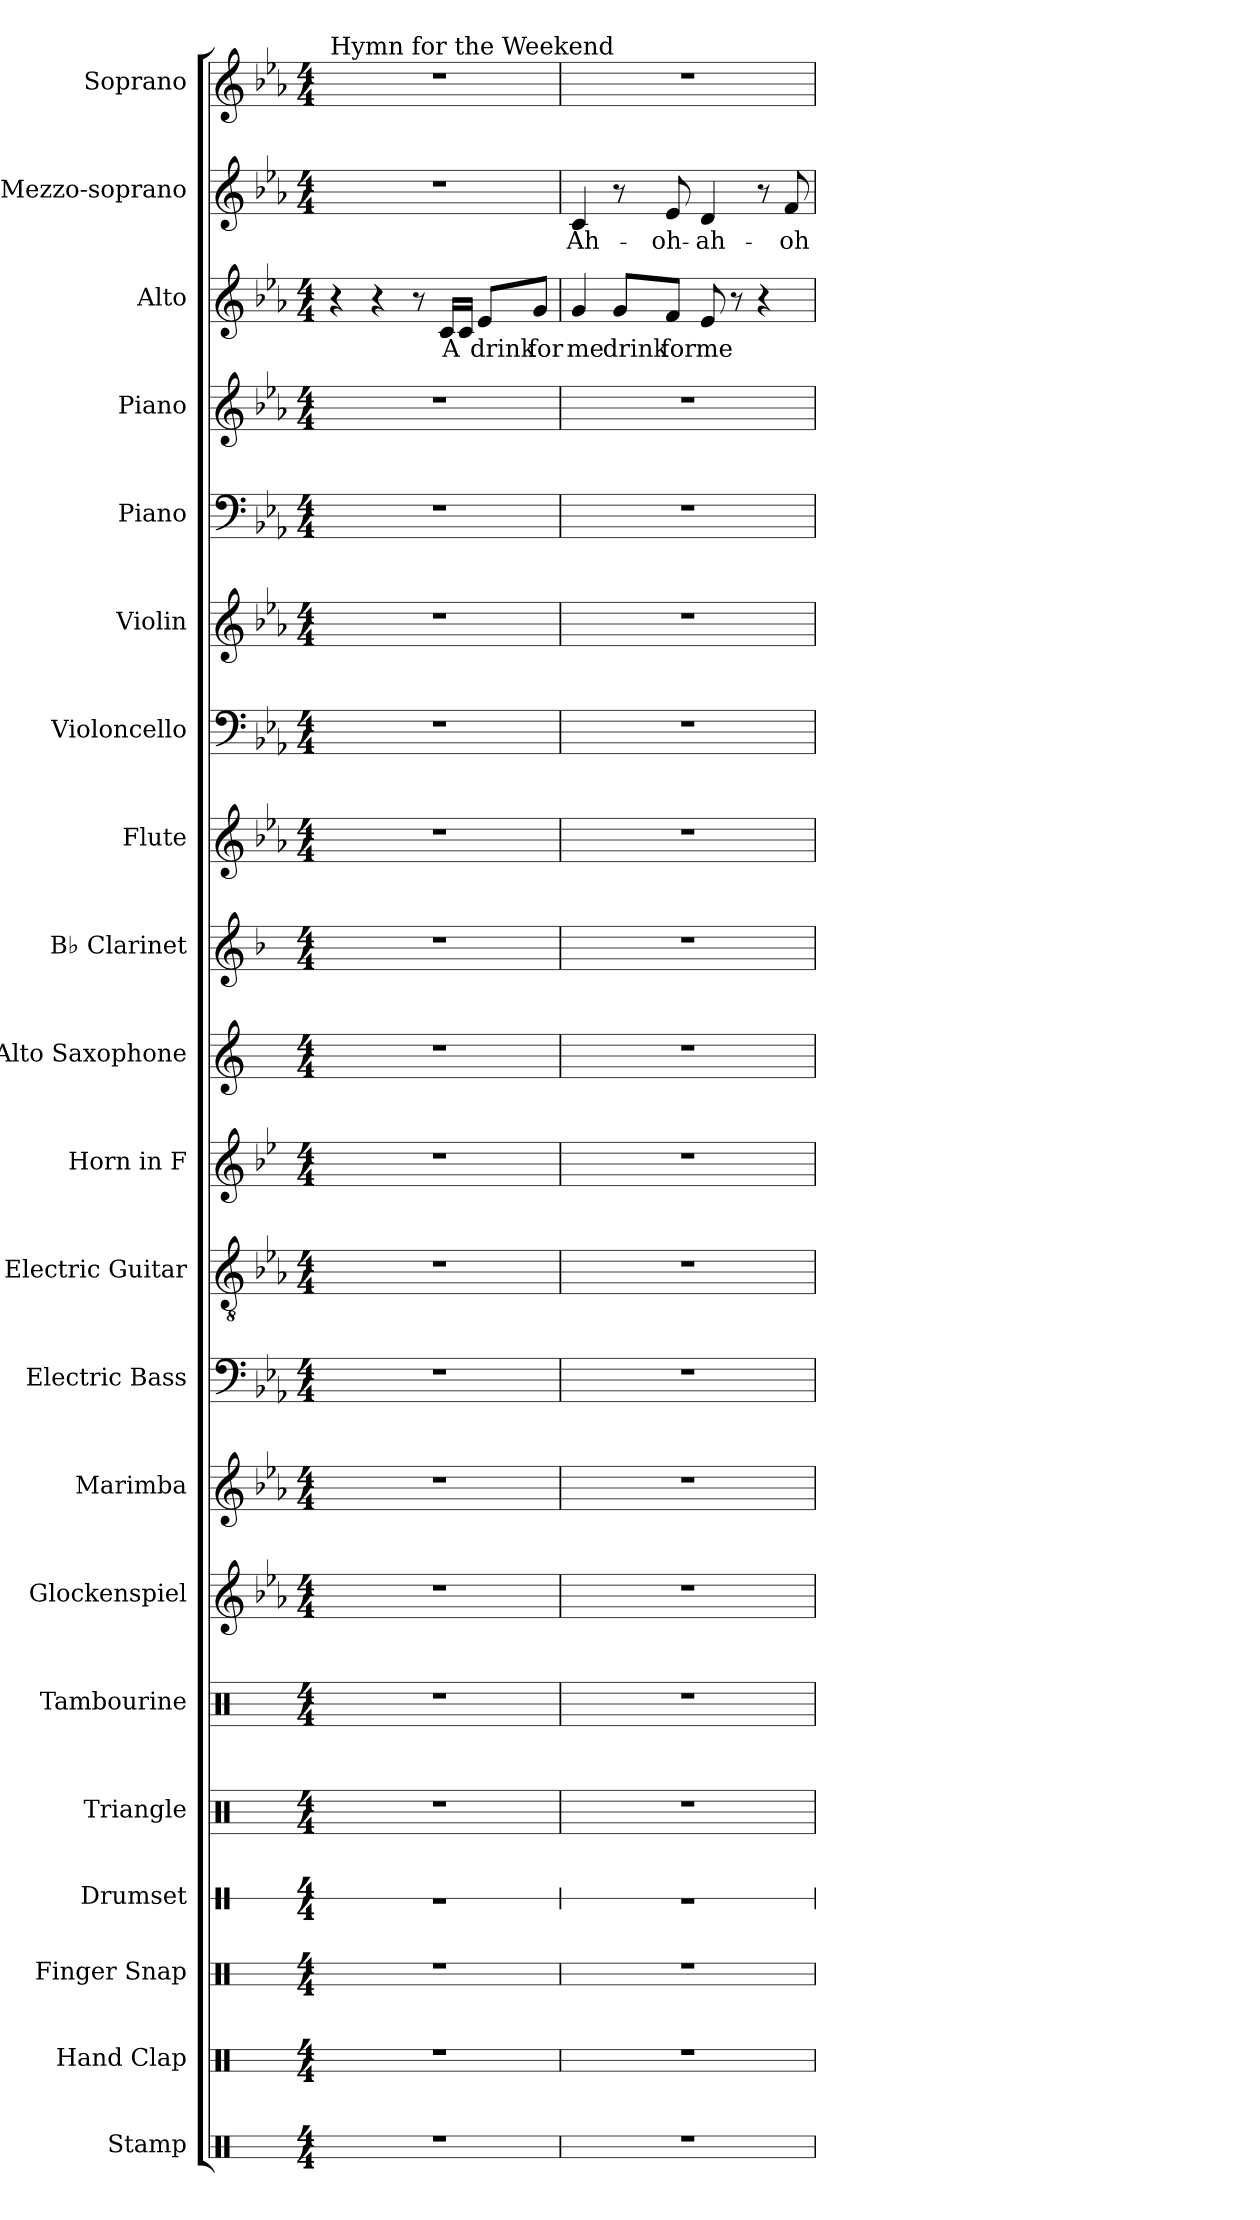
**kern	**kern	**kern	**kern	**kern	**kern	**kern	**kern	**kern	**kern	**kern	**kern	**kern	**kern	**kern	**kern	**kern	**kern	**kern	**text	**kern	**text	**kern
*part21	*part20	*part19	*part18	*part17	*part16	*part15	*part14	*part13	*part12	*part11	*part10	*part9	*part8	*part7	*part6	*part5	*part4	*part3	*part3	*part2	*part2	*part1
*staff21	*staff20	*staff19	*staff18	*staff17	*staff16	*staff15	*staff14	*staff13	*staff12	*staff11	*staff10	*staff9	*staff8	*staff7	*staff6	*staff5	*staff4	*staff3	*staff3	*staff2	*staff2	*staff1
*I"Stamp	*I"Hand Clap	*I"Finger Snap	*I"Drumset	*I"Triangle	*I"Tambourine	*I"Glockenspiel	*I"Marimba	*I"Electric Bass	*I"Electric Guitar	*I"Horn in F	*I"Alto Saxophone	*I"B♭ Clarinet	*I"Flute	*I"Violoncello	*I"Violin	*I"Piano	*I"Piano	*I"Alto	*	*I"Mezzo-soprano	*	*I"Soprano
*I'Sta.	*I'Hd. Clp.	*I'Fi. Sna.	*I'D. Set	*I'Trgl.	*I'Tamb.	*I'Glock.	*I'Mrm.	*I'El. B.	*I'El. Guit.	*	*I'A. Sax.	*I'B♭ Cl.	*I'Fl.	*I'Vc.	*I'Vln.	*I'Pno.	*I'Pno.	*I'A.	*	*I'Mzs.	*	*I'S.
*stria3	*stria3	*stria3	*stria1	*	*	*	*	*	*	*	*	*	*	*	*	*	*	*	*	*	*	*
*clefX	*clefX	*clefX	*clefX	*clefX	*clefX	*clefG2	*clefG2	*clefF4	*clefGv2	*clefG2	*clefG2	*clefG2	*clefG2	*clefF4	*clefG2	*clefF4	*clefG2	*clefG2	*	*clefG2	*	*clefG2
*	*	*	*	*	*	*ITrd-14c-24	*	*ITrd7c12	*	*ITrd4c7	*ITrd5c9	*ITrd1c2	*	*	*	*	*	*	*	*	*	*
*k[]	*k[]	*k[]	*k[]	*k[]	*k[]	*k[b-e-a-]	*k[b-e-a-]	*k[b-e-a-]	*k[b-e-a-]	*k[b-e-a-]	*k[b-e-a-]	*k[b-e-a-]	*k[b-e-a-]	*k[b-e-a-]	*k[b-e-a-]	*k[b-e-a-]	*k[b-e-a-]	*k[b-e-a-]	*	*k[b-e-a-]	*	*k[b-e-a-]
*M4/4	*M4/4	*M4/4	*M4/4	*M4/4	*M4/4	*M4/4	*M4/4	*M4/4	*M4/4	*M4/4	*M4/4	*M4/4	*M4/4	*M4/4	*M4/4	*M4/4	*M4/4	*M4/4	*	*M4/4	*	*M4/4
*MM85	*MM85	*MM85	*MM85	*MM85	*MM85	*MM85	*MM85	*MM85	*MM85	*MM85	*MM85	*MM85	*MM85	*MM85	*MM85	*MM85	*MM85	*MM85	*	*MM85	*	*MM85
=1	=1	=1	=1	=1	=1	=1	=1	=1	=1	=1	=1	=1	=1	=1	=1	=1	=1	=1	=1	=1	=1	=1
!	!	!	!	!	!	!	!	!	!	!	!	!	!	!	!	!	!	!	!	!	!	!LO:TX:a:t=Hymn for the Weekend
1r	1r	1r	1r	1r	1r	1r	1r	1r	1r	1r	1r	1r	1r	1r	1r	1r	1r	4r	.	1r	.	1r
.	.	.	.	.	.	.	.	.	.	.	.	.	.	.	.	.	.	4r	.	.	.	.
.	.	.	.	.	.	.	.	.	.	.	.	.	.	.	.	.	.	8r	.	.	.	.
!	!	!	!	!	!	!	!	!	!	!	!	!	!	!	!	!	!	!	!LO:LY:b	!	!	!
.	.	.	.	.	.	.	.	.	.	.	.	.	.	.	.	.	.	16c/LL	A	.	.	.
.	.	.	.	.	.	.	.	.	.	.	.	.	.	.	.	.	.	16c/JJ	.	.	.	.
!	!	!	!	!	!	!	!	!	!	!	!	!	!	!	!	!	!	!	!LO:LY:b	!	!	!
.	.	.	.	.	.	.	.	.	.	.	.	.	.	.	.	.	.	8e-/L	drink	.	.	.
!	!	!	!	!	!	!	!	!	!	!	!	!	!	!	!	!	!	!	!LO:LY:b	!	!	!
.	.	.	.	.	.	.	.	.	.	.	.	.	.	.	.	.	.	8g/J	for	.	.	.
=2	=2	=2	=2	=2	=2	=2	=2	=2	=2	=2	=2	=2	=2	=2	=2	=2	=2	=2	=2	=2	=2	=2
!	!	!	!	!	!	!	!	!	!	!	!	!	!	!	!	!	!	!	!LO:LY:b	!	!LO:LY:b	!
1r	1r	1r	1r	1r	1r	1r	1r	1r	1r	1r	1r	1r	1r	1r	1r	1r	1r	4g/	me	4c/	Ah-	1r
!	!	!	!	!	!	!	!	!	!	!	!	!	!	!	!	!	!	!	!LO:LY:b	!	!	!
.	.	.	.	.	.	.	.	.	.	.	.	.	.	.	.	.	.	8g/L	drink	8r	.	.
!	!	!	!	!	!	!	!	!	!	!	!	!	!	!	!	!	!	!	!LO:LY:b	!	!LO:LY:b	!
.	.	.	.	.	.	.	.	.	.	.	.	.	.	.	.	.	.	8f/J	for	8e-/	-oh-	.
!	!	!	!	!	!	!	!	!	!	!	!	!	!	!	!	!	!	!	!LO:LY:b	!	!LO:LY:b	!
.	.	.	.	.	.	.	.	.	.	.	.	.	.	.	.	.	.	8e-/	me	4d/	-ah-	.
.	.	.	.	.	.	.	.	.	.	.	.	.	.	.	.	.	.	8r	.	.	.	.
.	.	.	.	.	.	.	.	.	.	.	.	.	.	.	.	.	.	4r	.	8r	.	.
!	!	!	!	!	!	!	!	!	!	!	!	!	!	!	!	!	!	!	!	!	!LO:LY:b	!
.	.	.	.	.	.	.	.	.	.	.	.	.	.	.	.	.	.	.	.	8f/	-oh-	.
=	=	=	=	=	=	=	=	=	=	=	=	=	=	=	=	=	=	=	=	=	=	=
*-	*-	*-	*-	*-	*-	*-	*-	*-	*-	*-	*-	*-	*-	*-	*-	*-	*-	*-	*-	*-	*-	*-
